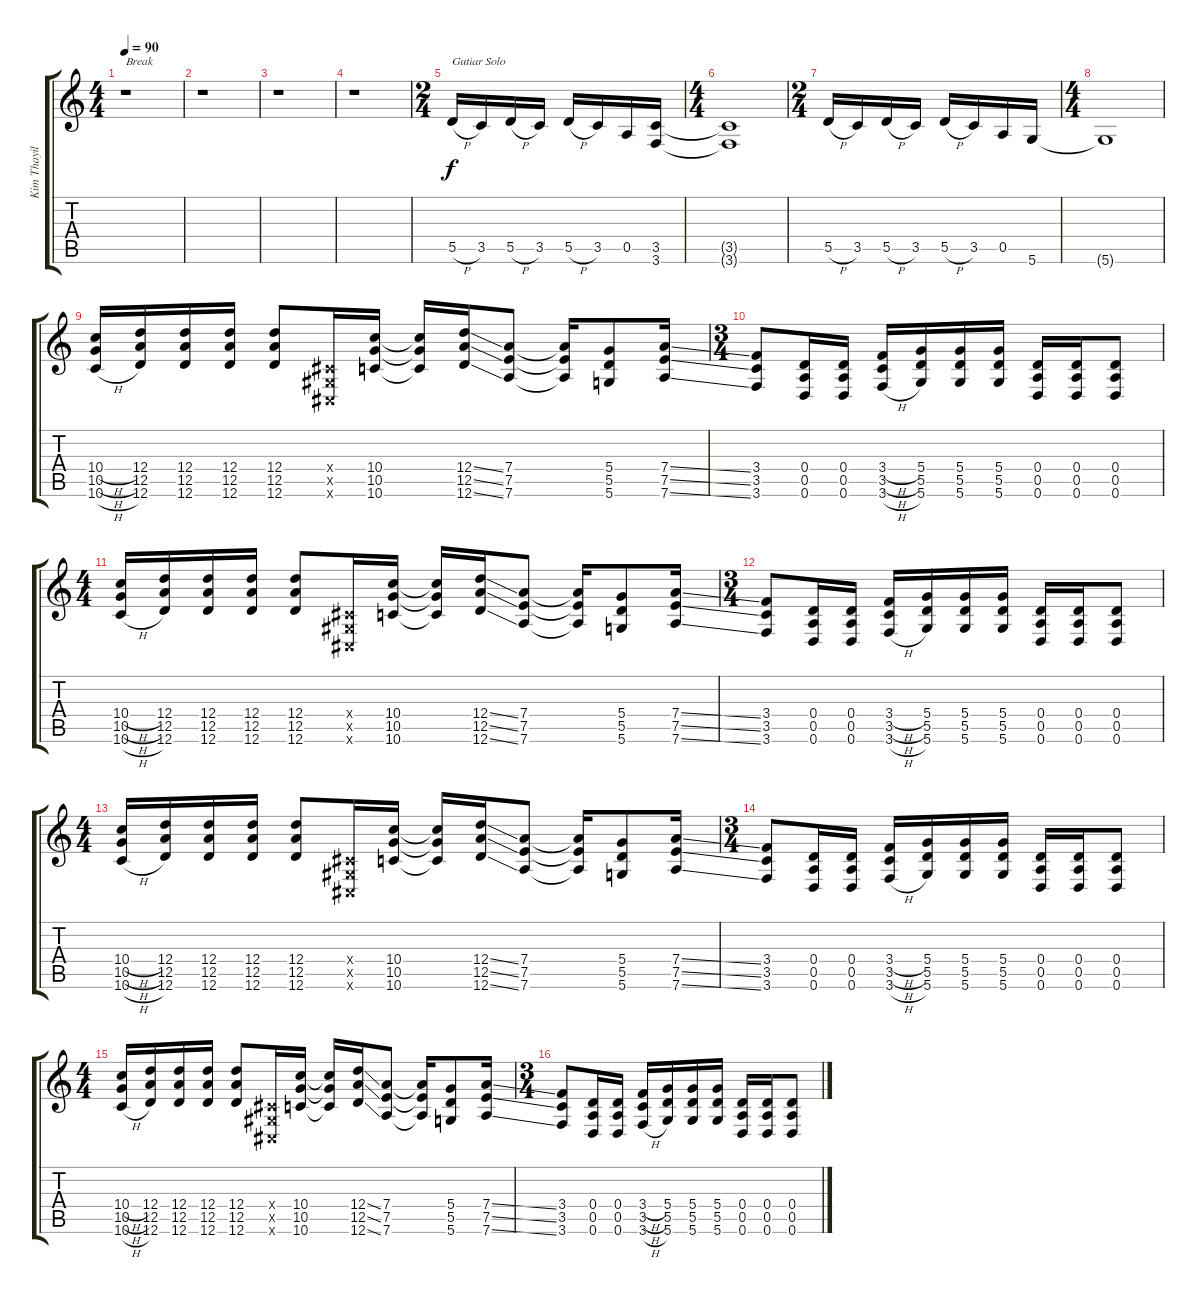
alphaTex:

\track ("Kim Thayil" "Kim Thayil") {instrument overdrivenguitar}
\staff {score tabs}
\tuning (E4 B3 G3 D3 A2 D2) {hide}
\ts (4 4)
\tempo 90
\clef g2
\ks c
r.1{txt "Break" dy f} |
r.1 |
r.1 |
r.1 |
\ts (2 4)
5.5{h}.16{txt "Gutiar Solo"} 3.5.16 5.5{h}.16 3.5.16 5.5{h}.16 3.5.16 0.5.16 (3.5 3.6).16 |
\ts (4 4)
(3.5{t} 3.6{t}).1 |
\ts (2 4)
5.5{h}.16 3.5.16 5.5{h}.16 3.5.16 5.5{h}.16 3.5.16 0.5.16 5.6.16 |
\ts (4 4)
5.6{t}.1 |
(10.4{h} 10.5{h} 10.6{h}).16 (12.4 12.5 12.6).16 (12.4 12.5 12.6).16 (12.4 12.5 12.6).16 (12.4 12.5 12.6).8 (-1.4{x} -1.5{x} -1.6{x}).16 (10.4 10.5 10.6).16 (10.4{t} 10.5{t} 10.6{t}).16 (12.4{ss} 12.5{ss} 12.6{ss}).16 (7.4 7.5 7.6).8 (7.4{t} 7.5{t} 7.6{t}).16 (5.4 5.5 5.6).8 (7.4{ss} 7.5{ss} 7.6{ss}).16 |
\ts (3 4)
(3.4 3.5 3.6).8 (0.4 0.5 0.6).16 (0.4 0.5 0.6).16 (3.4{h} 3.5{h} 3.6{h}).16 (5.4 5.5 5.6).16 (5.4 5.5 5.6).16 (5.4 5.5 5.6).16 (0.4 0.5 0.6).16 (0.4 0.5 0.6).16 (0.4 0.5 0.6).8 |
\ts (4 4)
(10.4{h} 10.5{h} 10.6{h}).16 (12.4 12.5 12.6).16 (12.4 12.5 12.6).16 (12.4 12.5 12.6).16 (12.4 12.5 12.6).8 (-1.4{x} -1.5{x} -1.6{x}).16 (10.4 10.5 10.6).16 (10.4{t} 10.5{t} 10.6{t}).16 (12.4{ss} 12.5{ss} 12.6{ss}).16 (7.4 7.5 7.6).8 (7.4{t} 7.5{t} 7.6{t}).16 (5.4 5.5 5.6).8 (7.4{ss} 7.5{ss} 7.6{ss}).16 |
\ts (3 4)
(3.4 3.5 3.6).8 (0.4 0.5 0.6).16 (0.4 0.5 0.6).16 (3.4{h} 3.5{h} 3.6{h}).16 (5.4 5.5 5.6).16 (5.4 5.5 5.6).16 (5.4 5.5 5.6).16 (0.4 0.5 0.6).16 (0.4 0.5 0.6).16 (0.4 0.5 0.6).8 |
\ts (4 4)
(10.4{h} 10.5{h} 10.6{h}).16 (12.4 12.5 12.6).16 (12.4 12.5 12.6).16 (12.4 12.5 12.6).16 (12.4 12.5 12.6).8 (-1.4{x} -1.5{x} -1.6{x}).16 (10.4 10.5 10.6).16 (10.4{t} 10.5{t} 10.6{t}).16 (12.4{ss} 12.5{ss} 12.6{ss}).16 (7.4 7.5 7.6).8 (7.4{t} 7.5{t} 7.6{t}).16 (5.4 5.5 5.6).8 (7.4{ss} 7.5{ss} 7.6{ss}).16 |
\ts (3 4)
(3.4 3.5 3.6).8 (0.4 0.5 0.6).16 (0.4 0.5 0.6).16 (3.4{h} 3.5{h} 3.6{h}).16 (5.4 5.5 5.6).16 (5.4 5.5 5.6).16 (5.4 5.5 5.6).16 (0.4 0.5 0.6).16 (0.4 0.5 0.6).16 (0.4 0.5 0.6).8 |
\ts (4 4)
(10.4{h} 10.5{h} 10.6{h}).16 (12.4 12.5 12.6).16 (12.4 12.5 12.6).16 (12.4 12.5 12.6).16 (12.4 12.5 12.6).8 (-1.4{x} -1.5{x} -1.6{x}).16 (10.4 10.5 10.6).16 (10.4{t} 10.5{t} 10.6{t}).16 (12.4{ss} 12.5{ss} 12.6{ss}).16 (7.4 7.5 7.6).8 (7.4{t} 7.5{t} 7.6{t}).16 (5.4 5.5 5.6).8 (7.4{ss} 7.5{ss} 7.6{ss}).16 |
\ts (3 4)
(3.4 3.5 3.6).8 (0.4 0.5 0.6).16 (0.4 0.5 0.6).16 (3.4{h} 3.5{h} 3.6{h}).16 (5.4 5.5 5.6).16 (5.4 5.5 5.6).16 (5.4 5.5 5.6).16 (0.4 0.5 0.6).16 (0.4 0.5 0.6).16 (0.4 0.5 0.6).8
